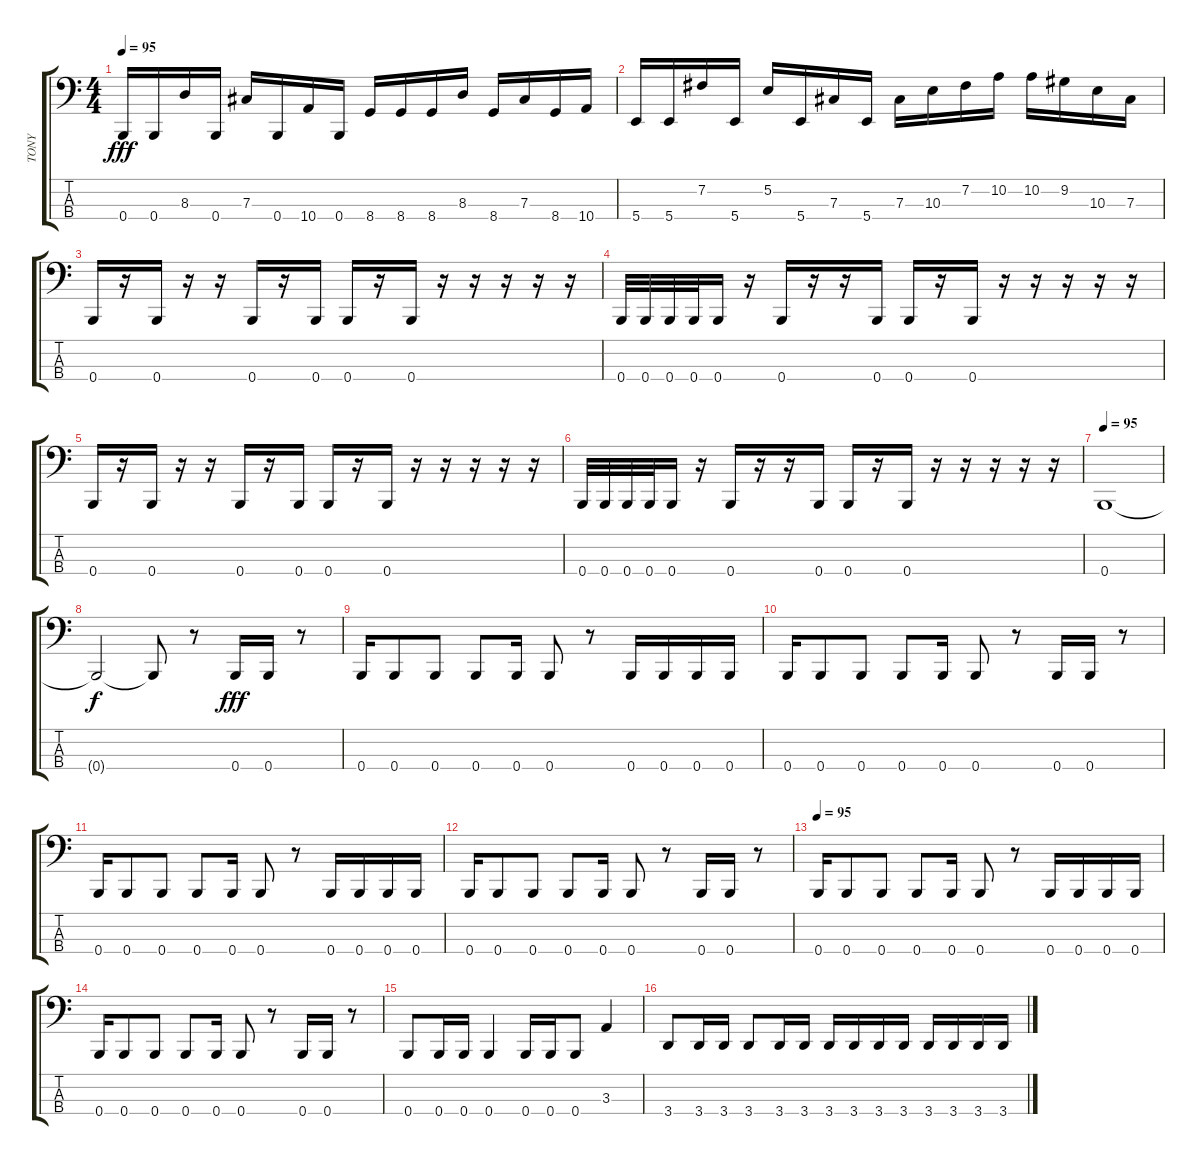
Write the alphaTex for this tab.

\track ("TONY" "TONY") {instrument electricbasspick}
\staff {score tabs}
\tuning (E2 B1 Gb1 B0) {hide}
\ts (4 4)
\tempo 95
\clef f4
\ks c
0.4.16{dy fff} 0.4.16 8.3.16 0.4.16 7.3.16 0.4.16 10.4.16 0.4.16 8.4.16 8.4.16 8.4.16 8.3.16 8.4.16 7.3.16 8.4.16 10.4.16 |
5.4.16 5.4.16 7.2.16 5.4.16 5.2.16 5.4.16 7.3.16 5.4.16 7.3.16 10.3.16 7.2.16 10.2.16 10.2.16 9.2.16 10.3.16 7.3.16 |
0.4.16 r.16 0.4.16 r.16 r.16 0.4.16 r.16 0.4.16 0.4.16 r.16 0.4.16 r.16 r.16 r.16 r.16 r.16 |
0.4.32 0.4.32 0.4.32 0.4.32 0.4.16 r.16 0.4.16 r.16 r.16 0.4.16 0.4.16 r.16 0.4.16 r.16 r.16 r.16 r.16 r.16 |
0.4.16 r.16 0.4.16 r.16 r.16 0.4.16 r.16 0.4.16 0.4.16 r.16 0.4.16 r.16 r.16 r.16 r.16 r.16 |
0.4.32 0.4.32 0.4.32 0.4.32 0.4.16 r.16 0.4.16 r.16 r.16 0.4.16 0.4.16 r.16 0.4.16 r.16 r.16 r.16 r.16 r.16 |
\tempo 95
0.4.1 |
0.4{t}.2{dy f} 0.4{t}.8 r.8 0.4.16{dy fff} 0.4.16 r.8 |
0.4.16 0.4.8 0.4.8 0.4.8 0.4.16 0.4.8 r.8 0.4.16 0.4.16 0.4.16 0.4.16 |
0.4.16 0.4.8 0.4.8 0.4.8 0.4.16 0.4.8 r.8 0.4.16 0.4.16 r.8 |
0.4.16 0.4.8 0.4.8 0.4.8 0.4.16 0.4.8 r.8 0.4.16 0.4.16 0.4.16 0.4.16 |
0.4.16 0.4.8 0.4.8 0.4.8 0.4.16 0.4.8 r.8 0.4.16 0.4.16 r.8 |
\tempo 95
0.4.16 0.4.8 0.4.8 0.4.8 0.4.16 0.4.8 r.8 0.4.16 0.4.16 0.4.16 0.4.16 |
0.4.16 0.4.8 0.4.8 0.4.8 0.4.16 0.4.8 r.8 0.4.16 0.4.16 r.8 |
0.4.8 0.4.16 0.4.16 0.4.4 0.4.16 0.4.16 0.4.8 3.3.4 |
3.4.8 3.4.16 3.4.16 3.4.8 3.4.16 3.4.16 3.4.16 3.4.16 3.4.16 3.4.16 3.4.16 3.4.16 3.4.16 3.4.16
